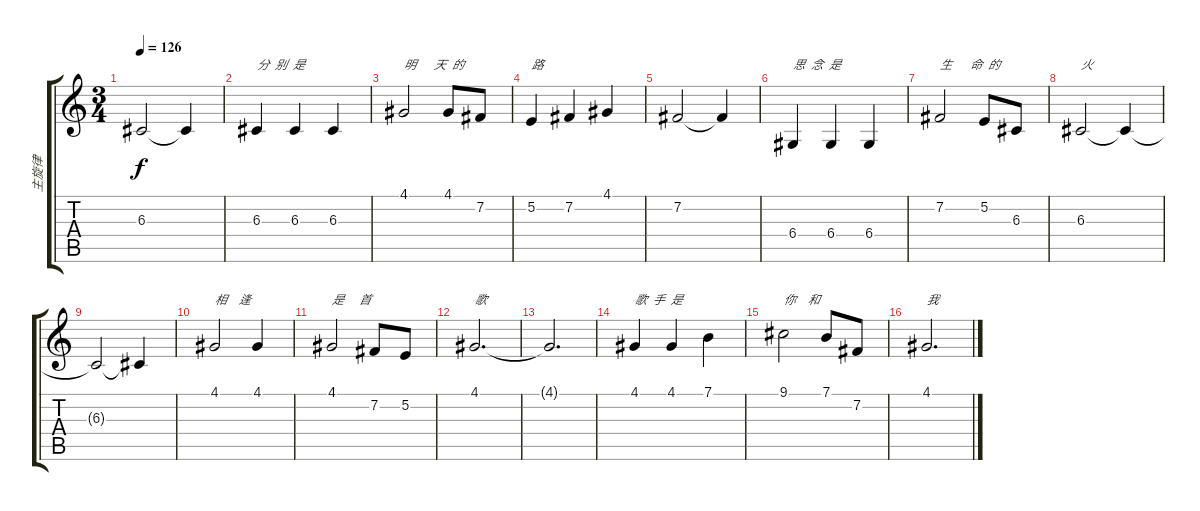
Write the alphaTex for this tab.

\track ("主旋律" "主旋律") {instrument acousticgrandpiano}
\staff {score tabs}
\tuning (E4 B3 G3 D3 A2 E2) {hide}
\ts (3 4)
\tempo 126
\clef g2
\ks c
6.3{t}.2{dy f} 6.3{t}.4 |
6.3.4{txt "分  别  是"} 6.3.4 6.3.4 |
4.1.2{txt "明      天  的"} 4.1.8 7.2.8 |
5.2.4{txt "路"} 7.2.4 4.1.4 |
7.2.2 7.2{t}.4 |
6.4.4{txt "思  念  是"} 6.4.4 6.4.4 |
7.2.2{txt "生      命  的"} 5.2.8 6.3.8 |
6.3.2{txt "火"} 6.3{t}.4 |
6.3{t}.2 6.3{t}.4 |
4.1.2{txt "相    逢"} 4.1.4 |
4.1.2{txt "是     首"} 7.2.8 5.2.8 |
4.1.2{d txt "歌"} |
4.1{t}.2{d} |
4.1.4{txt "歌  手  是"} 4.1.4 7.1.4 |
9.1.2{txt "你    和"} 7.1.8 7.2.8 |
4.1.2{d txt "我"}
